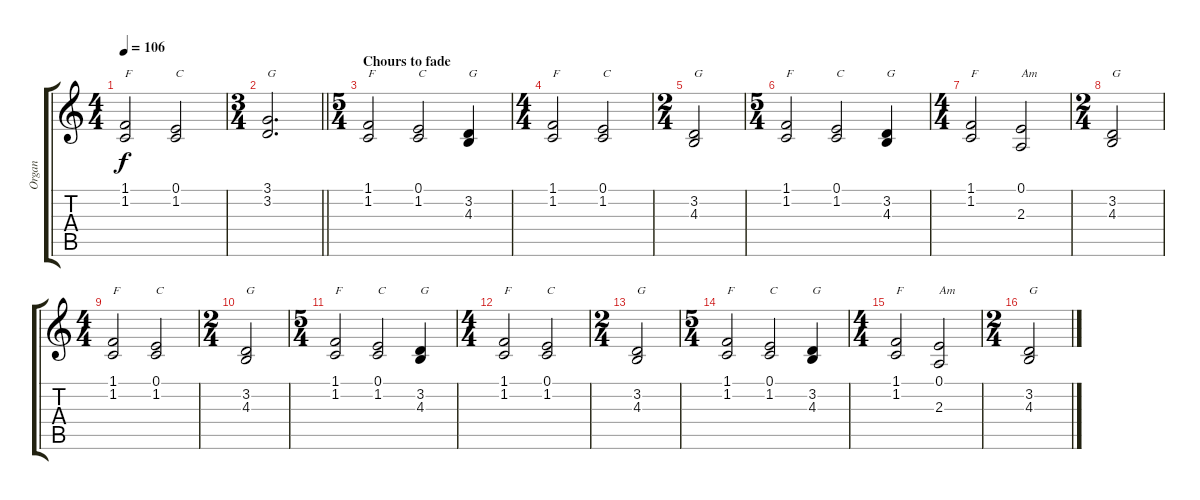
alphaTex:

\track ("Organ" "Organ") {instrument drawbarorgan}
\staff {score tabs}
\tuning (E4 B3 G3 D3 A2 E2) {hide}
\ts (4 4)
\tempo 106
\clef g2
\ks c
(1.1 1.2).2{txt "F" dy f} (0.1 1.2).2{txt "C"} |
\ts (3 4)
\barLineRight lightlight
(3.1 3.2).2{d txt "G"} |
\ts (5 4)
\section ("" "Chours to fade")
(1.1 1.2).2{txt "F"} (0.1 1.2).2{txt "C"} (3.2 4.3).4{txt "G"} |
\ts (4 4)
(1.1 1.2).2{txt "F"} (0.1 1.2).2{txt "C"} |
\ts (2 4)
(3.2 4.3).2{txt "G"} |
\ts (5 4)
(1.1 1.2).2{txt "F"} (0.1 1.2).2{txt "C"} (3.2 4.3).4{txt "G"} |
\ts (4 4)
(1.1 1.2).2{txt "F"} (0.1 2.3).2{txt "Am"} |
\ts (2 4)
(3.2 4.3).2{txt "G"} |
\ts (4 4)
(1.1 1.2).2{txt "F"} (0.1 1.2).2{txt "C"} |
\ts (2 4)
(3.2 4.3).2{txt "G"} |
\ts (5 4)
(1.1 1.2).2{txt "F"} (0.1 1.2).2{txt "C"} (3.2 4.3).4{txt "G"} |
\ts (4 4)
(1.1 1.2).2{txt "F"} (0.1 1.2).2{txt "C"} |
\ts (2 4)
(3.2 4.3).2{txt "G"} |
\ts (5 4)
(1.1 1.2).2{txt "F"} (0.1 1.2).2{txt "C"} (3.2 4.3).4{txt "G"} |
\ts (4 4)
(1.1 1.2).2{txt "F"} (0.1 2.3).2{txt "Am"} |
\ts (2 4)
(3.2 4.3).2{txt "G"}
